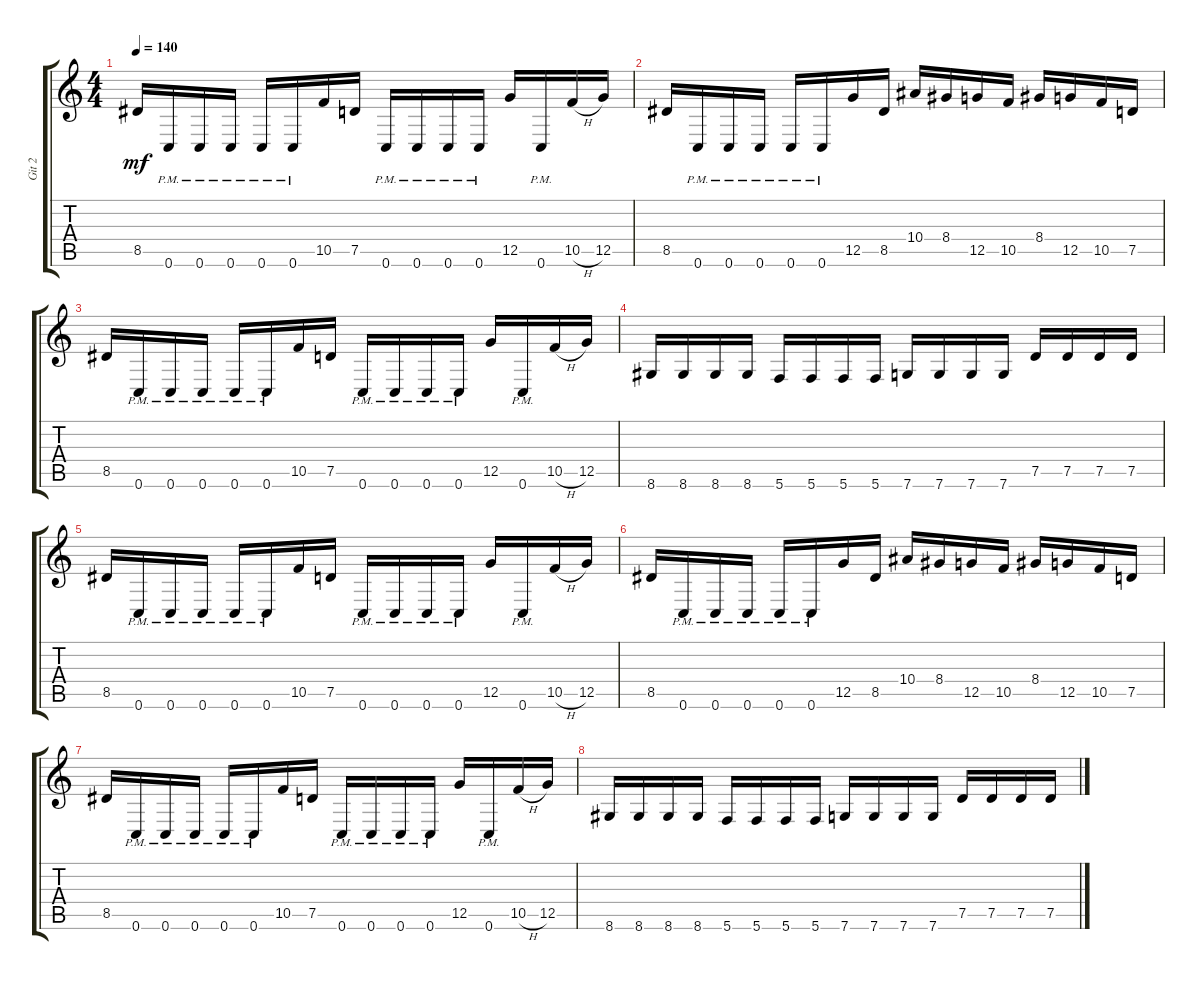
\track ("Git 2" "Git 2") {instrument overdrivenguitar}
\staff {score tabs}
\tuning (D4 A3 F3 C3 G2 C2) {hide}
\ts (4 4)
\tempo 140
\clef g2
\ks c
8.5.16{dy mf} 0.6{pm}.16 0.6{pm}.16 0.6{pm}.16 0.6{pm}.16 0.6{pm}.16 10.5.16 7.5.16 0.6{pm}.16 0.6{pm}.16 0.6{pm}.16 0.6{pm}.16 12.5.16 0.6{pm}.16 10.5{h}.16 12.5.16 |
8.5.16 0.6{pm}.16 0.6{pm}.16 0.6{pm}.16 0.6{pm}.16 0.6{pm}.16 12.5.16 8.5.16 10.4.16 8.4.16 12.5.16 10.5.16 8.4.16 12.5.16 10.5.16 7.5.16 |
8.5.16 0.6{pm}.16 0.6{pm}.16 0.6{pm}.16 0.6{pm}.16 0.6{pm}.16 10.5.16 7.5.16 0.6{pm}.16 0.6{pm}.16 0.6{pm}.16 0.6{pm}.16 12.5.16 0.6{pm}.16 10.5{h}.16 12.5.16 |
8.6.16 8.6.16 8.6.16 8.6.16 5.6.16 5.6.16 5.6.16 5.6.16 7.6.16 7.6.16 7.6.16 7.6.16 7.5.16 7.5.16 7.5.16 7.5.16 |
8.5.16 0.6{pm}.16 0.6{pm}.16 0.6{pm}.16 0.6{pm}.16 0.6{pm}.16 10.5.16 7.5.16 0.6{pm}.16 0.6{pm}.16 0.6{pm}.16 0.6{pm}.16 12.5.16 0.6{pm}.16 10.5{h}.16 12.5.16 |
8.5.16 0.6{pm}.16 0.6{pm}.16 0.6{pm}.16 0.6{pm}.16 0.6{pm}.16 12.5.16 8.5.16 10.4.16 8.4.16 12.5.16 10.5.16 8.4.16 12.5.16 10.5.16 7.5.16 |
8.5.16 0.6{pm}.16 0.6{pm}.16 0.6{pm}.16 0.6{pm}.16 0.6{pm}.16 10.5.16 7.5.16 0.6{pm}.16 0.6{pm}.16 0.6{pm}.16 0.6{pm}.16 12.5.16 0.6{pm}.16 10.5{h}.16 12.5.16 |
8.6.16 8.6.16 8.6.16 8.6.16 5.6.16 5.6.16 5.6.16 5.6.16 7.6.16 7.6.16 7.6.16 7.6.16 7.5.16 7.5.16 7.5.16 7.5.16
